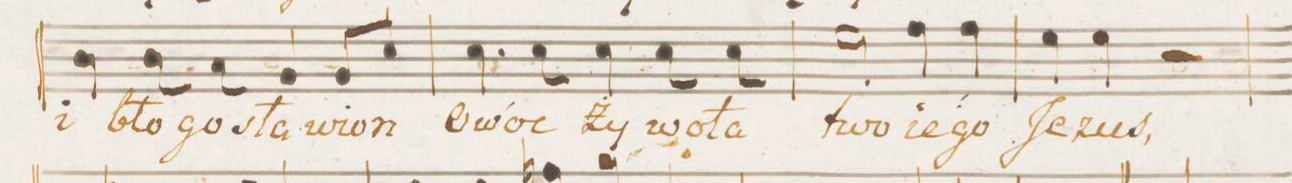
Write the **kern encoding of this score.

**kern	**text
*I"Tenore.	*
*clefC4	*
*k[b-e-a-]	*
*met(c)	*
*M4/4	*
4A-\	i
8A-\	bło-
8G\	-go-
4F/	-sła-
8F/L	-wion
8B-/J	.
=10	=10
4.B-\	O-
8B-\	-woc
4B-\	Ży-
8B-\	-wo-
8B-\	-ta
=11	=11
2d\	two-
4e-\	-ie-
4e-\	-go
=12	=12
4d\	Je-
4d\	-zus,
2r	.
=13	=13
*-	*-
